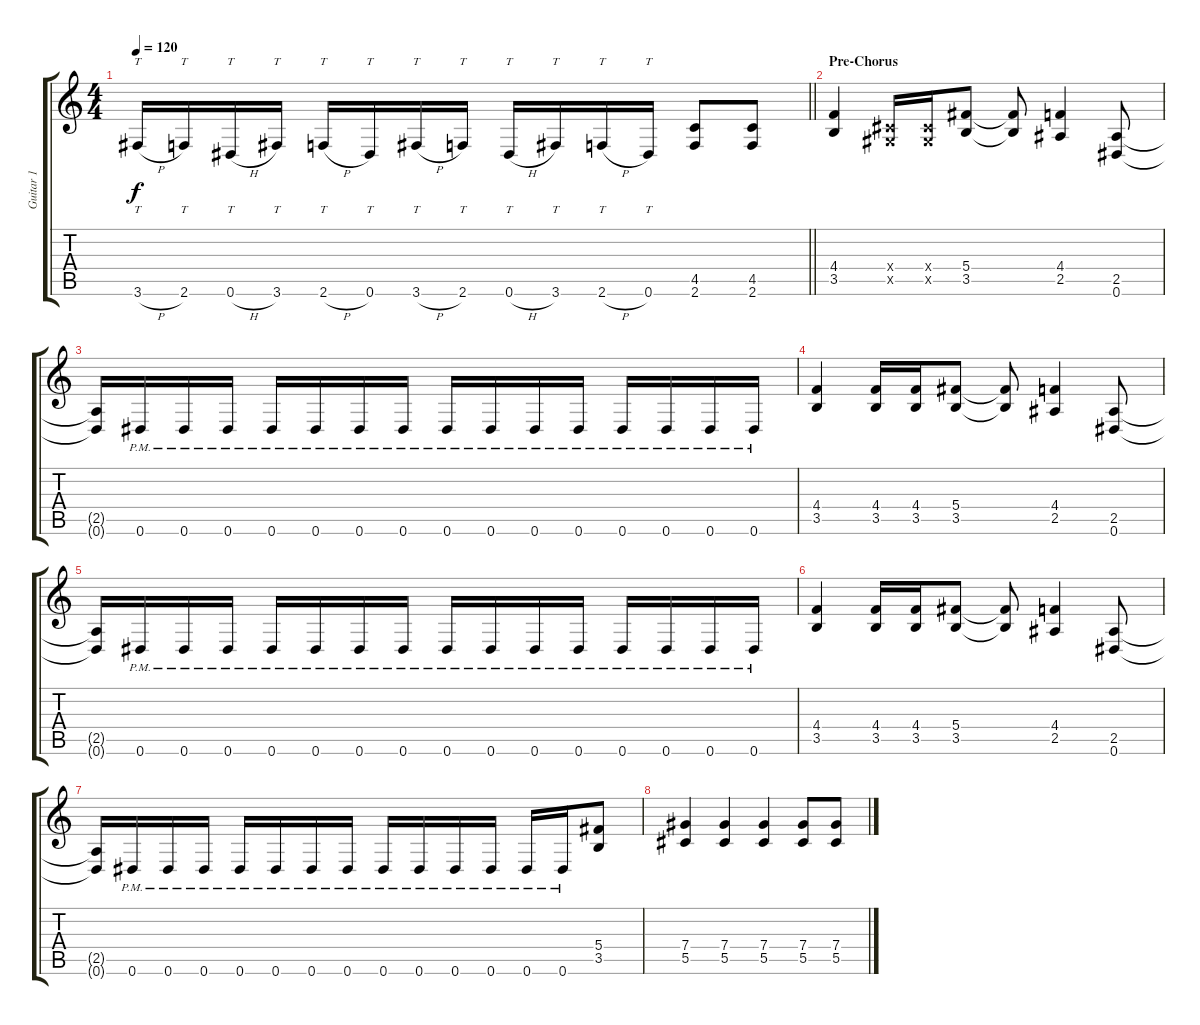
\track ("Guitar 1" "Guitar 1") {instrument distortionguitar}
\staff {score tabs}
\tuning (Eb4 Bb3 Gb3 Db3 Ab2 Eb2) {hide}
\ts (4 4)
\tempo 120
\clef g2
\barLineRight lightlight
\ks c
3.6{h}.16{tt dy f} 2.6.16{tt} 0.6{h}.16{tt} 3.6.16{tt} 2.6{h}.16{tt} 0.6.16{tt} 3.6{h}.16{tt} 2.6.16{tt} 0.6{h}.16{tt} 3.6.16{tt} 2.6{h}.16{tt} 0.6.16{tt} (4.5 2.6).8 (4.5 2.6).8 |
\section ("" "Pre-Chorus")
(4.4 3.5).4 (0.4{x} 0.5{x}).16 (0.4{x} 0.5{x}).16 (5.4 3.5).8 (5.4{t} 3.5{t}).8 (4.4 2.5).4 (2.5 0.6).8 |
(2.5{t} 0.6{t}).16 0.6{pm}.16 0.6{pm}.16 0.6{pm}.16 0.6{pm}.16 0.6{pm}.16 0.6{pm}.16 0.6{pm}.16 0.6{pm}.16 0.6{pm}.16 0.6{pm}.16 0.6{pm}.16 0.6{pm}.16 0.6{pm}.16 0.6{pm}.16 0.6{pm}.16 |
(4.4 3.5).4 (4.4 3.5).16 (4.4 3.5).16 (5.4 3.5).8 (5.4{t} 3.5{t}).8 (4.4 2.5).4 (2.5 0.6).8 |
(2.5{t} 0.6{t}).16 0.6{pm}.16 0.6{pm}.16 0.6{pm}.16 0.6{pm}.16 0.6{pm}.16 0.6{pm}.16 0.6{pm}.16 0.6{pm}.16 0.6{pm}.16 0.6{pm}.16 0.6{pm}.16 0.6{pm}.16 0.6{pm}.16 0.6{pm}.16 0.6{pm}.16 |
(4.4 3.5).4 (4.4 3.5).16 (4.4 3.5).16 (5.4 3.5).8 (5.4{t} 3.5{t}).8 (4.4 2.5).4 (2.5 0.6).8 |
(2.5{t} 0.6{t}).16 0.6{pm}.16 0.6{pm}.16 0.6{pm}.16 0.6{pm}.16 0.6{pm}.16 0.6{pm}.16 0.6{pm}.16 0.6{pm}.16 0.6{pm}.16 0.6{pm}.16 0.6{pm}.16 0.6{pm}.16 0.6{pm}.16 (5.4 3.5).8 |
(7.4 5.5).4 (7.4 5.5).4 (7.4 5.5).4 (7.4 5.5).8 (7.4 5.5).8
